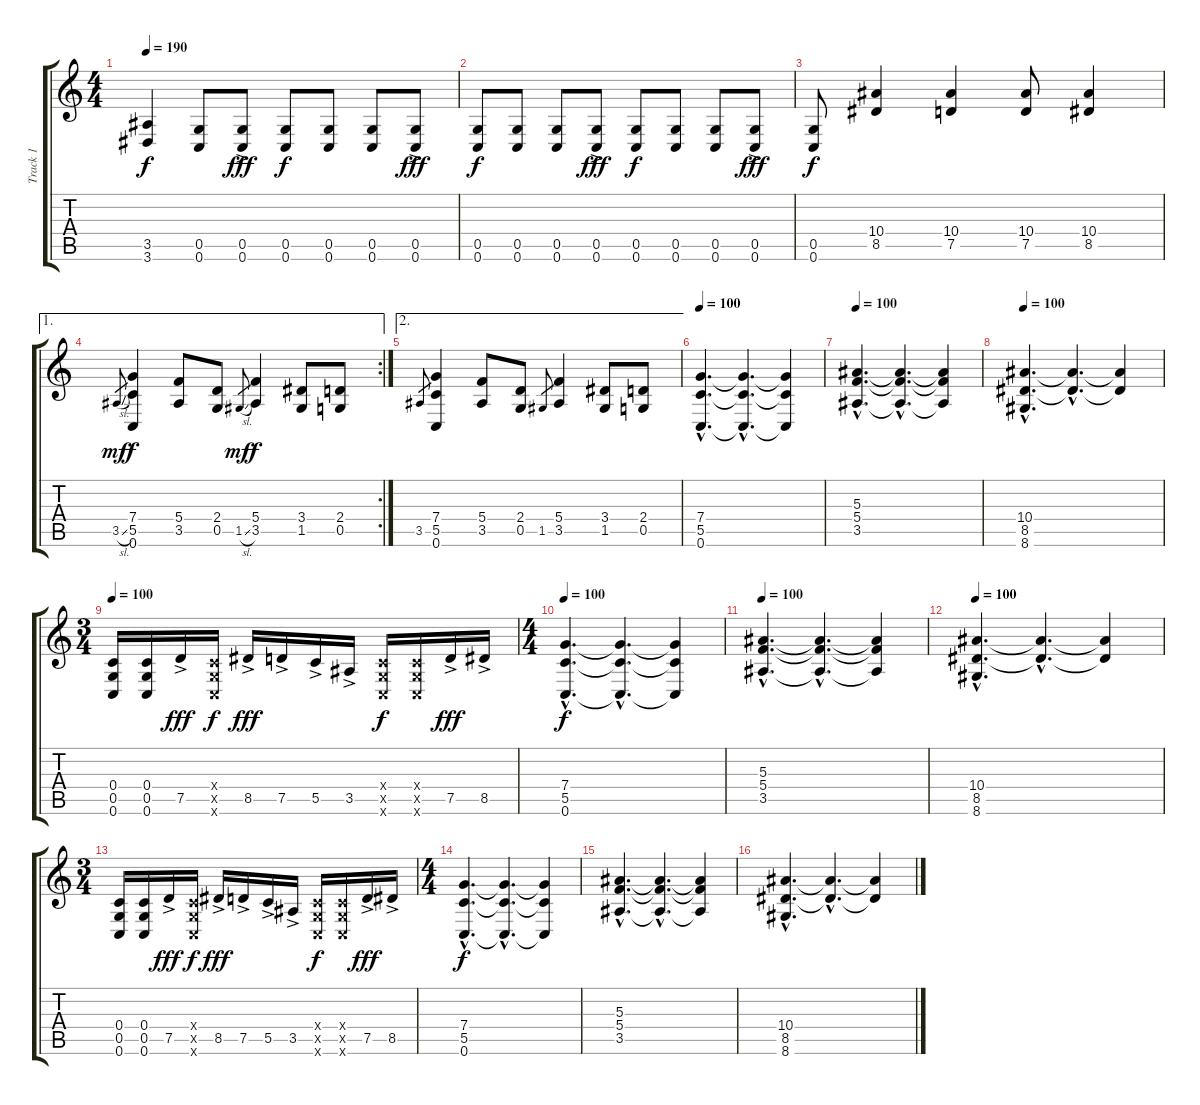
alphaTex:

\track ("Track 1" "Track 1") {instrument distortionguitar}
\staff {score tabs}
\tuning (D4 A3 F3 C3 G2 C2) {hide}
\ts (4 4)
\tempo 190
\clef g2
\ks c
(3.5 3.6).4{dy f} (0.5 0.6).8 (0.5 0.6{ac}).8{dy fff} (0.5 0.6).8{dy f} (0.5 0.6).8 (0.5 0.6).8 (0.5 0.6{ac}).8{dy fff} |
(0.5 0.6).8{dy f} (0.5 0.6).8 (0.5 0.6).8 (0.5 0.6{ac}).8{dy fff} (0.5 0.6).8{dy f} (0.5 0.6).8 (0.5 0.6).8 (0.5 0.6{ac}).8{dy fff} |
(0.5 0.6).8{dy f} (10.4 8.5).4 (10.4 7.5).4 (10.4 7.5).8 (10.4 8.5).4 |
\ae 1
\rc 2
3.5{sl}.8{gr dy mf} (7.4 5.5 0.6).4{dy f} (5.4 3.5).8 (2.4 0.5).8 1.5{sl}.8{gr dy mf} (5.4 3.5).4{dy f} (3.4 1.5).8 (2.4 0.5).8 |
\ae 2
3.5.8{gr} (7.4 5.5 0.6).4 (5.4 3.5).8 (2.4 0.5).8 1.5.8{gr} (5.4 3.5).4 (3.4 1.5).8 (2.4 0.5).8 |
\tempo 100
(7.4{hac} 5.5{hac} 0.6{hac}).4{d volume 14} (7.4{hac t} 5.5{hac t} 0.6{hac t}).4{d} (7.4{t} 5.5{t} 0.6{t}).4 |
\tempo 100
(5.3{hac} 5.4{hac} 3.5{hac}).4{d} (5.3{hac t} 5.4{hac t} 3.5{hac t}).4{d} (5.3{t} 5.4{t} 3.5{t}).4 |
\tempo 100
(10.4{hac} 8.5{hac} 8.6{hac}).4{d} (10.4{hac t} 8.5{hac t}).4{d} (10.4{t} 8.5{t}).4 |
\ts (3 4)
\tempo 100
(0.4 0.5 0.6).16{volume 12} (0.4 0.5 0.6).16 7.5{ac}.16{dy fff} (0.4{x} 0.5{x} 0.6{x}).16{dy f} 8.5{ac}.16{dy fff} 7.5{ac}.16 5.5{ac}.16 3.5{ac}.16 (0.4{x} 0.5{x} 0.6{x}).16{dy f} (0.4{x} 0.5{x} 0.6{x}).16 7.5{ac}.16{dy fff} 8.5{ac}.16 |
\ts (4 4)
\tempo 100
(7.4{hac} 5.5{hac} 0.6{hac}).4{d dy f volume 15} (7.4{hac t} 5.5{hac t} 0.6{hac t}).4{d} (7.4{t} 5.5{t} 0.6{t}).4 |
\tempo 100
(5.3{hac} 5.4{hac} 3.5{hac}).4{d} (5.3{hac t} 5.4{hac t} 3.5{hac t}).4{d} (5.3{t} 5.4{t} 3.5{t}).4 |
\tempo 100
(10.4{hac} 8.5{hac} 8.6{hac}).4{d} (10.4{hac t} 8.5{hac t}).4{d} (10.4{t} 8.5{t}).4 |
\ts (3 4)
(0.4 0.5 0.6).16{volume 12} (0.4 0.5 0.6).16 7.5{ac}.16{dy fff} (0.4{x} 0.5{x} 0.6{x}).16{dy f} 8.5{ac}.16{dy fff} 7.5{ac}.16 5.5{ac}.16 3.5{ac}.16 (0.4{x} 0.5{x} 0.6{x}).16{dy f} (0.4{x} 0.5{x} 0.6{x}).16 7.5{ac}.16{dy fff} 8.5{ac}.16 |
\ts (4 4)
(7.4{hac} 5.5{hac} 0.6{hac}).4{d dy f volume 15} (7.4{hac t} 5.5{hac t} 0.6{hac t}).4{d} (7.4{t} 5.5{t} 0.6{t}).4 |
(5.3{hac} 5.4{hac} 3.5{hac}).4{d} (5.3{hac t} 5.4{hac t} 3.5{hac t}).4{d} (5.3{t} 5.4{t} 3.5{t}).4 |
(10.4{hac} 8.5{hac} 8.6{hac}).4{d} (10.4{hac t} 8.5{hac t}).4{d} (10.4{t} 8.5{t}).4
